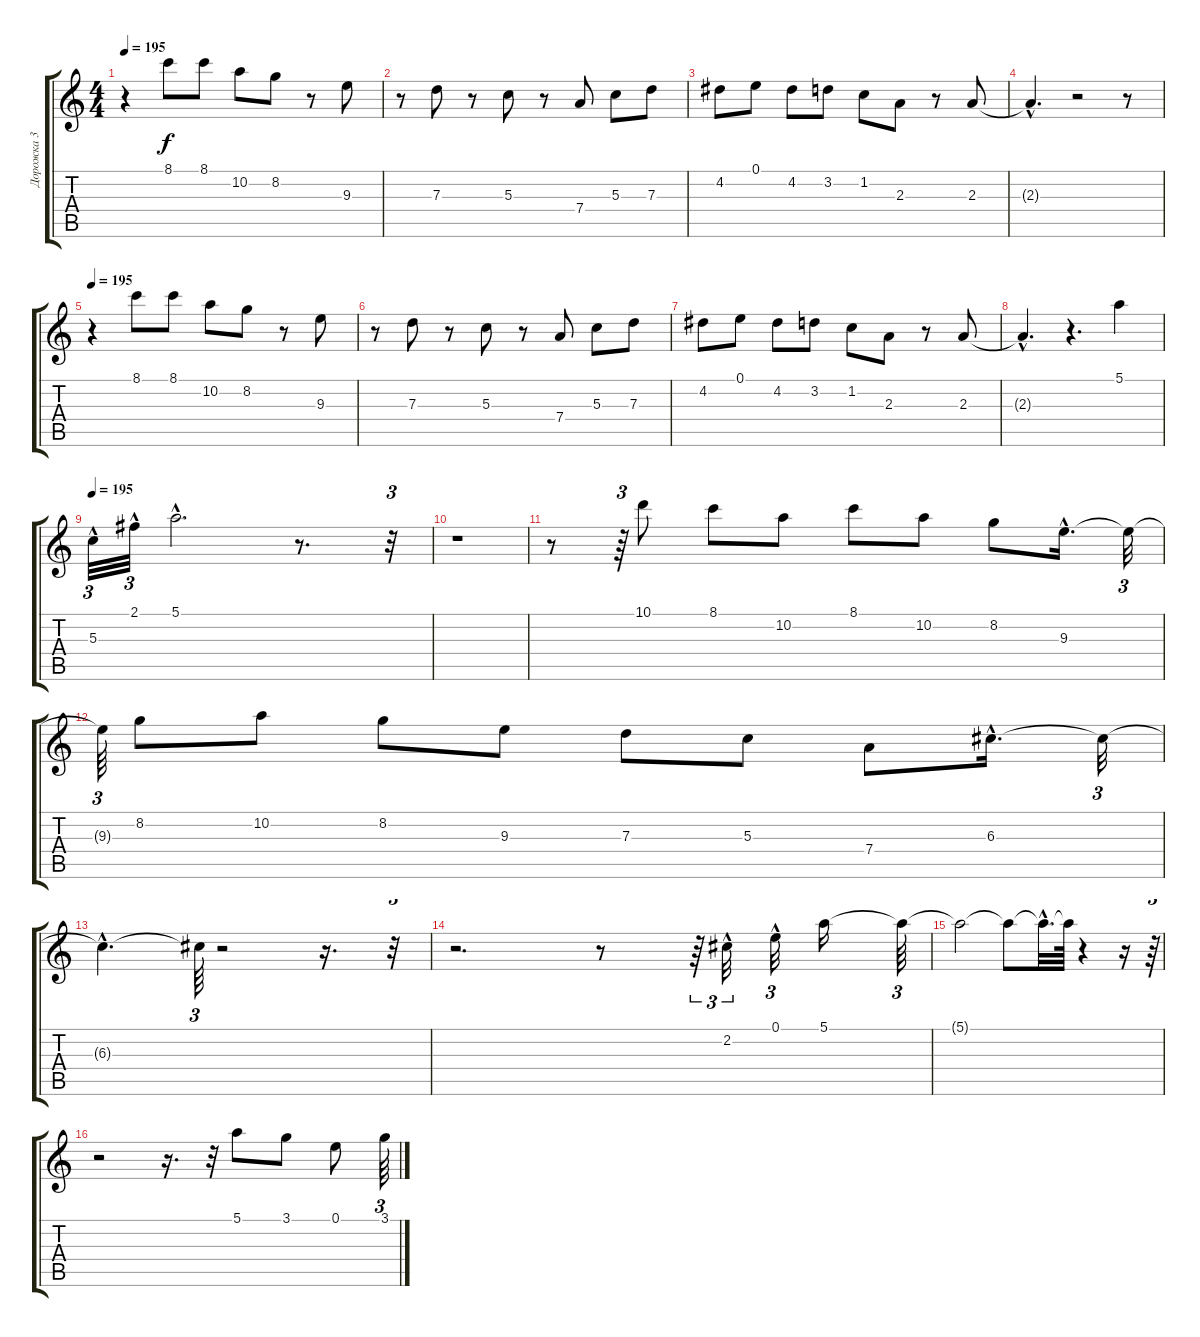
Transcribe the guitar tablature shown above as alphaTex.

\track ("Дорожка 3" "Дорожка 3") {instrument electricguitarmuted}
\staff {score tabs}
\tuning (E4 B3 G3 D3 A2 E2) {hide}
\ts (4 4)
\tempo 195
\clef g2
\ks c
r.4{dy f instrument electricguitarmuted} 8.1.8 8.1.8 10.2.8 8.2.8 r.8 9.3.8 |
r.8 7.3.8 r.8 5.3.8 r.8 7.4.8 5.3.8 7.3.8 |
4.2.8 0.1.8 4.2.8 3.2.8 1.2.8 2.3.8 r.8 2.3.8 |
2.3{hac t}.4{d} r.2 r.8 |
\tempo 195
r.4 8.1.8 8.1.8 10.2.8 8.2.8 r.8 9.3.8 |
r.8 7.3.8 r.8 5.3.8 r.8 7.4.8 5.3.8 7.3.8 |
4.2.8 0.1.8 4.2.8 3.2.8 1.2.8 2.3.8 r.8 2.3.8 |
2.3{hac t}.4{d} r.4{d} 5.1.4 |
\tempo 195
5.3{hac}.32{tu (3 2)} 2.1{hac}.32{tu (3 2)} 5.1{hac}.2{d} r.8{d} r.32{tu (3 2)} |
r.1 |
r.8 r.64{tu (3 2)} 10.1.8 8.1.8 10.2.8 8.1.8 10.2.8 8.2.8 9.3{hac}.16{d} 9.3{t}.32{tu (3 2)} |
9.3{t}.64{tu (3 2)} 8.2.8 10.2.8 8.2.8 9.3.8 7.3.8 5.3.8 7.4.8 6.3{hac}.16{d} 6.3{t}.32{tu (3 2)} |
6.3{hac t}.4{d} 6.3{t}.64{tu (3 2)} r.2 r.16{d} r.32{tu (3 2)} |
r.2{d} r.8 r.64{tu (3 2)} 2.2{hac}.32{tu (3 2)} 0.1{hac}.32{tu (3 2)} 5.1.16 5.1{t}.64{tu (3 2)} |
5.1{t}.2 5.1{t}.8 5.1{hac t}.32{d} 5.1{t}.64 r.4 r.16 r.64{tu (3 2)} |
r.2 r.16{d} r.32{tu (3 2)} 5.1.8 3.1.8 0.1.8 3.1.64{tu (3 2)}
